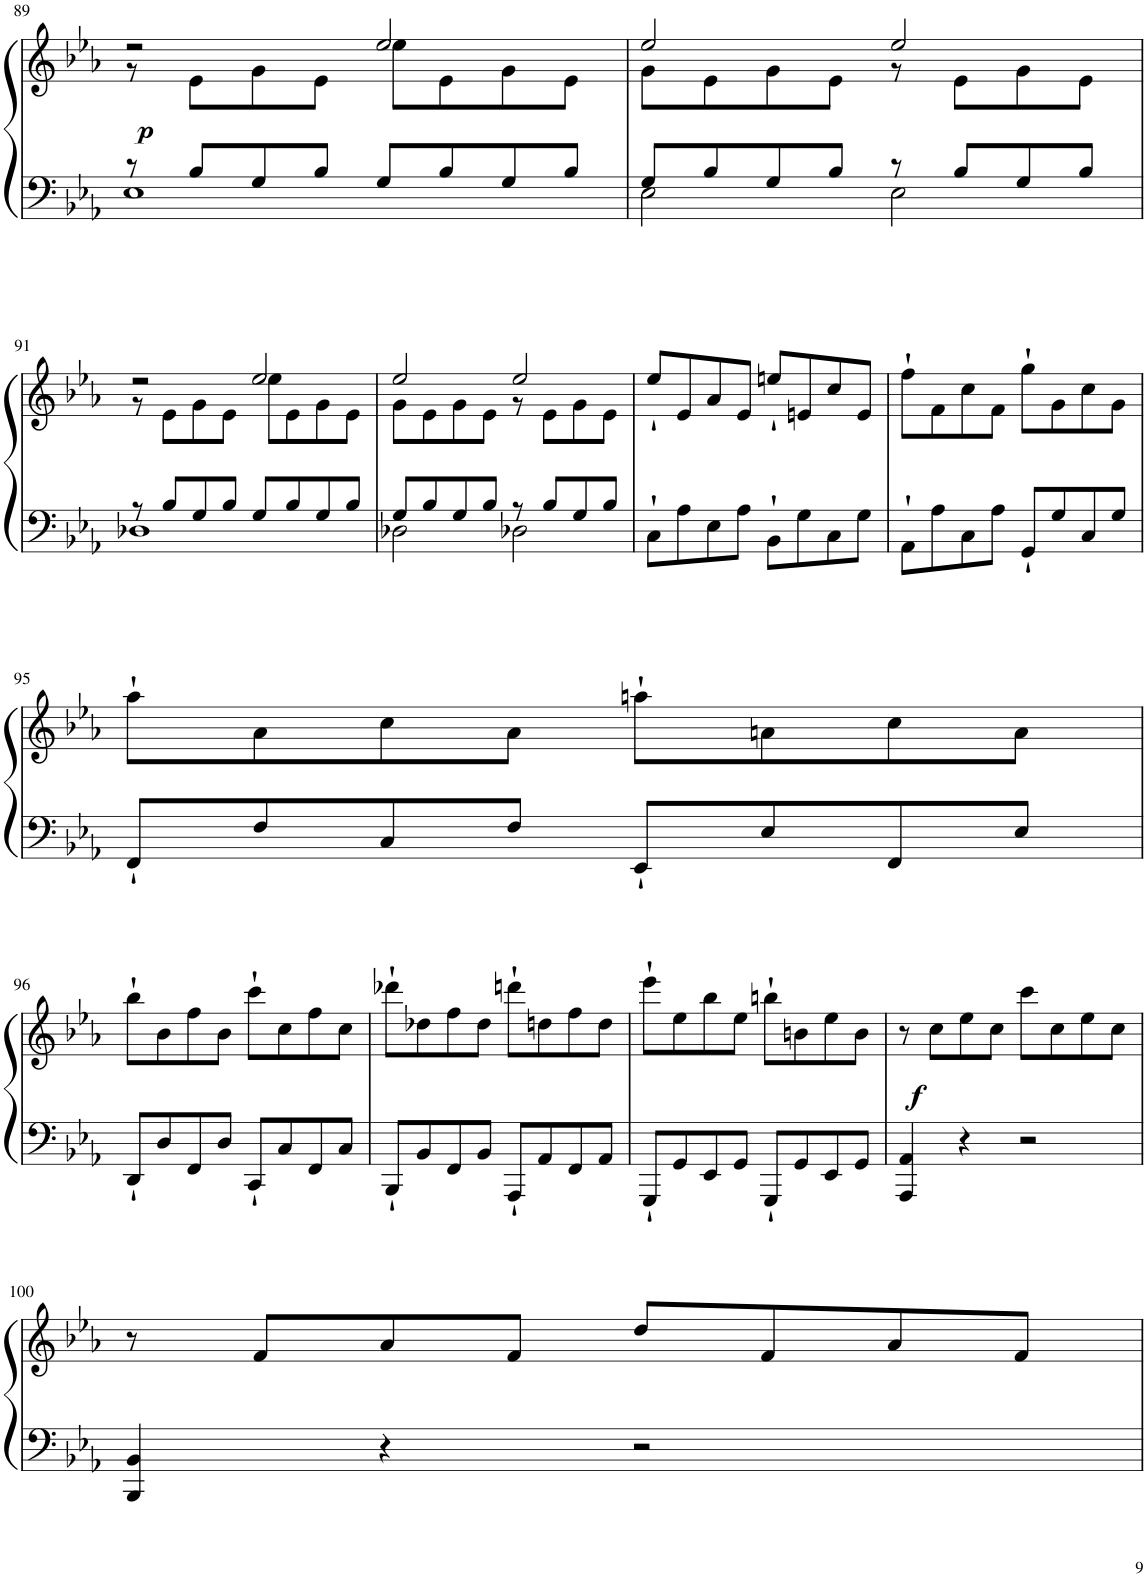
**kern	**kern	**dynam
*part1	*part1	*part1
*staff2	*staff1	*staff1/2
*I"Piano	*	*
*I'Pno	*	*
!!LO:PB:g=z
*clefF4	*clefG2	*
*k[b-e-a-]	*k[b-e-a-]	*
*M4/4	*M4/4	*
*met(c|)	*met(c|)	*
=89	=89	=89
*^	*^	*
!	!	!	!	!LO:DY:b
8r	1E-	2r	8r	p
8B-/L	.	.	8e-\L	.
8G/	.	.	8g\	.
8B-/J	.	.	8e-\J	.
8G/L	.	2ee-/	8ee-\L	.
8B-/	.	.	8e-\	.
8G/	.	.	8g\	.
8B-/J	.	.	8e-\J	.
=90	=90	=90	=90	=90
8G/L	2E-\	2ee-/	8g\L	.
8B-/	.	.	8e-\	.
8G/	.	.	8g\	.
8B-/J	.	.	8e-\J	.
8r	2E-\	2ee-/	8r	.
8B-/L	.	.	8e-\L	.
8G/	.	.	8g\	.
8B-/J	.	.	8e-\J	.
!!LO:LB:g=z	!!
=91	=91	=91	=91	=91
8r	1D-X	2r	8r	.
8B-/L	.	.	8e-\L	.
8G/	.	.	8g\	.
8B-/J	.	.	8e-\J	.
8G/L	.	2ee-/	8ee-\L	.
8B-/	.	.	8e-\	.
8G/	.	.	8g\	.
8B-/J	.	.	8e-\J	.
=92	=92	=92	=92	=92
8G/L	2D-X\	2ee-/	8g\L	.
8B-/	.	.	8e-\	.
8G/	.	.	8g\	.
8B-/J	.	.	8e-\J	.
8r	2D-X\	2ee-/	8r	.
8B-/L	.	.	8e-\L	.
8G/	.	.	8g\	.
8B-/J	.	.	8e-\J	.
*v	*v	*	*	*
*	*v	*v	*
=93	=93	=93
8C'`\L	8ee-'`/L	.
8A-\	8e-/	.
8E-\	8a-/	.
8A-\J	8e-/J	.
8BB-'`\L	8een'`/L	.
8G\	8en/	.
8C\	8cc/	.
8G\J	8e/J	.
=94	=94	=94
8AA-'`\L	8ff'`\L	.
8A-\	8f\	.
8C\	8cc\	.
8A-\J	8f\J	.
8GG'`/L	8gg'`\L	.
8G/	8g\	.
8C/	8cc\	.
8G/J	8g\J	.
!!LO:LB:g=z
=95	=95	=95
8FF'`/L	8aa-'`\L	.
8F/	8a-\	.
8C/	8cc\	.
8F/J	8a-\J	.
8EE-'`/L	8aan'`\L	.
8E-/	8an\	.
8FF/	8cc\	.
8E-/J	8a\J	.
!!LO:LB:g=z
=96	=96	=96
8DD'`/L	8bb-'`\L	.
8D/	8b-\	.
8FF/	8ff\	.
8D/J	8b-\J	.
8CC'`/L	8ccc'`\L	.
8C/	8cc\	.
8FF/	8ff\	.
8C/J	8cc\J	.
=97	=97	=97
8BBB-'`/L	8ddd-X'`\L	.
8BB-/	8dd-X\	.
8FF/	8ff\	.
8BB-/J	8dd-\J	.
8AAA-'`/L	8dddn'`\L	.
8AA-/	8ddn\	.
8FF/	8ff\	.
8AA-/J	8dd\J	.
=98	=98	=98
8GGG'`/L	8eee-'`\L	.
8GG/	8ee-\	.
8EE-/	8bb-\	.
8GG/J	8ee-\J	.
8GGG'`/L	8bbn'`\L	.
8GG/	8bn\	.
8EE-/	8ee-\	.
8GG/J	8b\J	.
=99	=99	=99
!	!	!LO:DY:b
4AAA-/ 4AA-/	8r	f
.	8cc\L	.
4r	8ee-\	.
.	8cc\J	.
2r	8ccc\L	.
.	8cc\	.
.	8ee-\	.
.	8cc\J	.
!!LO:LB:g=z
=100	=100	=100
4BBB-/ 4BB-/	8r	.
.	8f/L	.
4r	8a-/	.
.	8f/J	.
2r	8dd/L	.
.	8f/	.
.	8a-/	.
.	8f/J	.
=	=	=
*-	*-	*-
